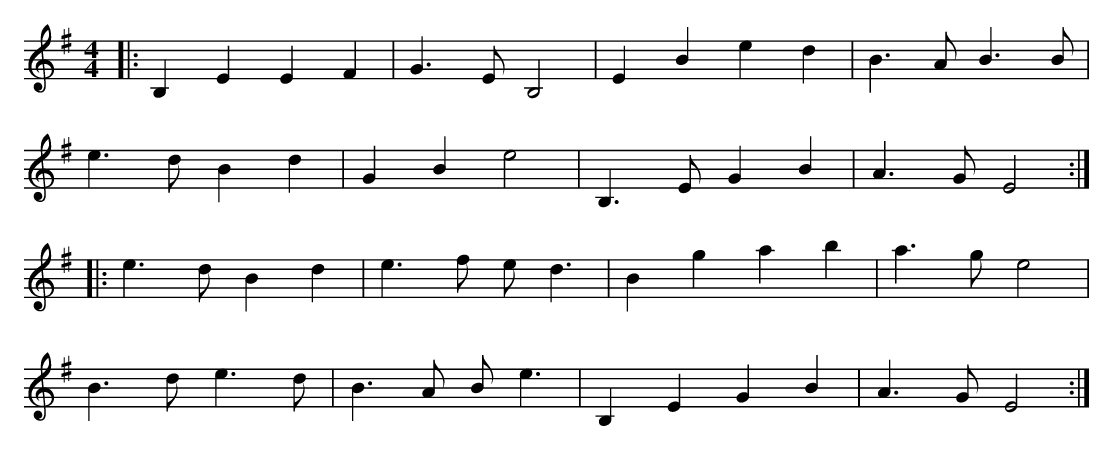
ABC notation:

X:1
M:4/4
K:Emin
|:B,2 E2 E2 F2|G3 E B,4|E2 B2 e2 d2|B3 A B3 B|
e3 d B2 d2|G2 B2 e4|B,3 E G2 B2|A3 G E4:|
|:e3 d B2 d2|e3 f e d3|B2 g2 a2 b2|a3 g e4|
B3 d e3 d|B3 A B e3|B,2 E2 G2 B2|A3 G E4:|
